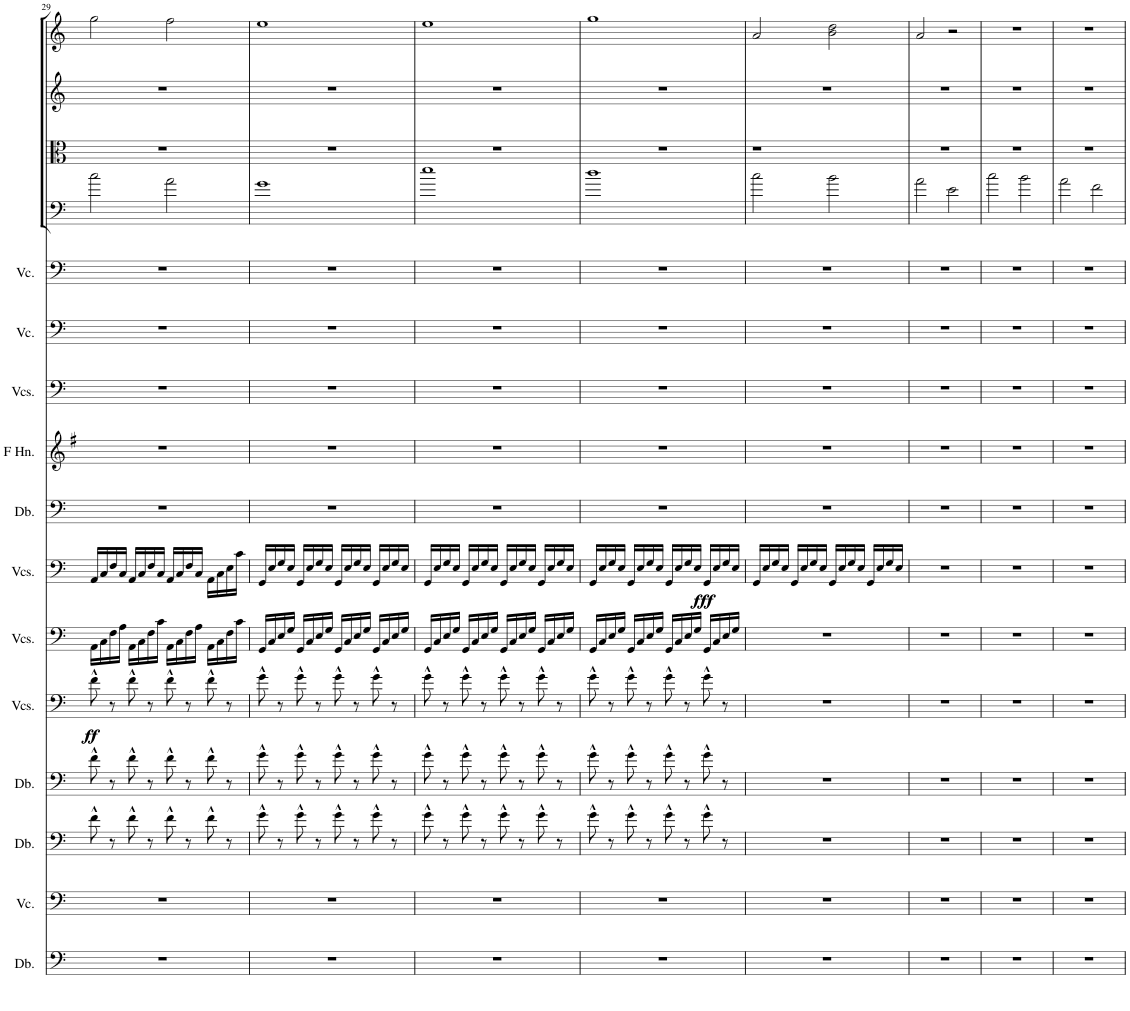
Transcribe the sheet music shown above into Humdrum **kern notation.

**kern	**kern	**kern	**kern	**kern	**dynam	**kern	**kern	**dynam	**kern	**kern	**kern	**kern	**kern	**kern	**kern	**kern	**kern
*part16	*part15	*part14	*part13	*part12	*part12	*part11	*part10	*part10	*part9	*part8	*part7	*part6	*part5	*part4	*part3	*part2	*part1
*staff16	*staff15	*staff14	*staff13	*staff12	*staff12	*staff11	*staff10	*staff10	*staff9	*staff8	*staff7	*staff6	*staff5	*staff4	*staff3	*staff2	*staff1
*I"Double Bass	*I"Violoncello	*I"Double Bass	*I"Double Bass	*I"Violoncellos	*	*I"Violoncellos	*I"Violoncellos	*	*I"Double Bass	*I"Horn in F	*I"Violoncellos	*I"Violoncello	*I"Violoncello	*I"Violoncello	*I"Viola	*I"Violin II	*I"Violin I
*I'Db.	*I'Vc.	*I'Db.	*I'Db.	*I'Vcs.	*	*I'Vcs.	*I'Vcs.	*	*I'Db.	*	*I'Vcs.	*I'Vc.	*I'Vc.	*I'Vc	*I'Vla	*I'Vln	*I'Vln
!!LO:PB:g=z
*clefF4	*clefF4	*clefF4	*clefF4	*clefF4	*	*clefF4	*clefF4	*	*clefF4	*clefG2	*clefF4	*clefF4	*clefF4	*clefF4	*clefC3	*clefG2	*clefG2
*Trd7c12	*	*Trd7c12	*Trd7c12	*	*	*	*	*	*Trd7c12	*Trd4c7	*	*	*	*	*	*	*
*k[]	*k[]	*k[]	*k[]	*k[]	*	*k[]	*k[]	*	*k[]	*k[f#]	*k[]	*k[]	*k[]	*k[]	*k[]	*k[]	*k[]
*M4/4	*M4/4	*M4/4	*M4/4	*M4/4	*	*M4/4	*M4/4	*	*M4/4	*M4/4	*M4/4	*M4/4	*M4/4	*M4/4	*M4/4	*M4/4	*M4/4
=29	=29	=29	=29	=29	=29	=29	=29	=29	=29	=29	=29	=29	=29	=29	=29	=29	=29
!	!	!	!	!	!LO:DY:b	!	!	!	!	!	!	!	!	!	!	!	!
!	!	!	!	!	!LO:DY:n=1:b	!	!	!	!	!	!	!	!	!	!	!	!
1r	1r	8f^^\	8f^^\	8f^^\	ff ff	16AA\LL	16AA/LL	.	1r	1r	1r	1r	1r	2cc\	1r	1r	2gg\
.	.	.	.	.	.	16C\	16C/	.	.	.	.	.	.	.	.	.	.
.	.	8r	8r	8r	.	16F\	16F/	.	.	.	.	.	.	.	.	.	.
.	.	.	.	.	.	16A\JJ	16C/JJ	.	.	.	.	.	.	.	.	.	.
.	.	8f^^\	8f^^\	8f^^\	.	16AA\LL	16AA/LL	.	.	.	.	.	.	.	.	.	.
.	.	.	.	.	.	16C\	16C/	.	.	.	.	.	.	.	.	.	.
.	.	8r	8r	8r	.	16F\	16F/	.	.	.	.	.	.	.	.	.	.
.	.	.	.	.	.	16c\JJ	16C/JJ	.	.	.	.	.	.	.	.	.	.
.	.	8f^^\	8f^^\	8f^^\	.	16AA\LL	16AA/LL	.	.	.	.	.	.	2a\	.	.	2ff\
.	.	.	.	.	.	16C\	16C/	.	.	.	.	.	.	.	.	.	.
.	.	8r	8r	8r	.	16F\	16F/	.	.	.	.	.	.	.	.	.	.
.	.	.	.	.	.	16A\JJ	16C/JJ	.	.	.	.	.	.	.	.	.	.
.	.	8f^^\	8f^^\	8f^^\	.	16AA\LL	16AA\LL	.	.	.	.	.	.	.	.	.	.
.	.	.	.	.	.	16C\	16C\	.	.	.	.	.	.	.	.	.	.
.	.	8r	8r	8r	.	16F\	16E\	.	.	.	.	.	.	.	.	.	.
.	.	.	.	.	.	16c\JJ	16c\JJ	.	.	.	.	.	.	.	.	.	.
=30	=30	=30	=30	=30	=30	=30	=30	=30	=30	=30	=30	=30	=30	=30	=30	=30	=30
1r	1r	8g^^\	8g^^\	8g^^\	.	16GG/LL	16GG/LL	.	1r	1r	1r	1r	1r	1g	1r	1r	1ee
.	.	.	.	.	.	16C/	16E/	.	.	.	.	.	.	.	.	.	.
.	.	8r	8r	8r	.	16E/	16G/	.	.	.	.	.	.	.	.	.	.
.	.	.	.	.	.	16G/JJ	16E/JJ	.	.	.	.	.	.	.	.	.	.
.	.	8g^^\	8g^^\	8g^^\	.	16GG/LL	16GG/LL	.	.	.	.	.	.	.	.	.	.
.	.	.	.	.	.	16C/	16E/	.	.	.	.	.	.	.	.	.	.
.	.	8r	8r	8r	.	16E/	16G/	.	.	.	.	.	.	.	.	.	.
.	.	.	.	.	.	16G/JJ	16E/JJ	.	.	.	.	.	.	.	.	.	.
.	.	8g^^\	8g^^\	8g^^\	.	16GG/LL	16GG/LL	.	.	.	.	.	.	.	.	.	.
.	.	.	.	.	.	16C/	16E/	.	.	.	.	.	.	.	.	.	.
.	.	8r	8r	8r	.	16E/	16G/	.	.	.	.	.	.	.	.	.	.
.	.	.	.	.	.	16G/JJ	16E/JJ	.	.	.	.	.	.	.	.	.	.
.	.	8g^^\	8g^^\	8g^^\	.	16GG/LL	16GG/LL	.	.	.	.	.	.	.	.	.	.
.	.	.	.	.	.	16C/	16E/	.	.	.	.	.	.	.	.	.	.
.	.	8r	8r	8r	.	16E/	16G/	.	.	.	.	.	.	.	.	.	.
.	.	.	.	.	.	16G/JJ	16E/JJ	.	.	.	.	.	.	.	.	.	.
=31	=31	=31	=31	=31	=31	=31	=31	=31	=31	=31	=31	=31	=31	=31	=31	=31	=31
1r	1r	8g^^\	8g^^\	8g^^\	.	16GG/LL	16GG/LL	.	1r	1r	1r	1r	1r	1ee	1r	1r	1ee
.	.	.	.	.	.	16C/	16E/	.	.	.	.	.	.	.	.	.	.
.	.	8r	8r	8r	.	16E/	16G/	.	.	.	.	.	.	.	.	.	.
.	.	.	.	.	.	16G/JJ	16E/JJ	.	.	.	.	.	.	.	.	.	.
.	.	8g^^\	8g^^\	8g^^\	.	16GG/LL	16GG/LL	.	.	.	.	.	.	.	.	.	.
.	.	.	.	.	.	16C/	16E/	.	.	.	.	.	.	.	.	.	.
.	.	8r	8r	8r	.	16E/	16G/	.	.	.	.	.	.	.	.	.	.
.	.	.	.	.	.	16G/JJ	16E/JJ	.	.	.	.	.	.	.	.	.	.
.	.	8g^^\	8g^^\	8g^^\	.	16GG/LL	16GG/LL	.	.	.	.	.	.	.	.	.	.
.	.	.	.	.	.	16C/	16E/	.	.	.	.	.	.	.	.	.	.
.	.	8r	8r	8r	.	16E/	16G/	.	.	.	.	.	.	.	.	.	.
.	.	.	.	.	.	16G/JJ	16E/JJ	.	.	.	.	.	.	.	.	.	.
.	.	8g^^\	8g^^\	8g^^\	.	16GG/LL	16GG/LL	.	.	.	.	.	.	.	.	.	.
.	.	.	.	.	.	16C/	16E/	.	.	.	.	.	.	.	.	.	.
.	.	8r	8r	8r	.	16E/	16G/	.	.	.	.	.	.	.	.	.	.
.	.	.	.	.	.	16G/JJ	16E/JJ	.	.	.	.	.	.	.	.	.	.
=32	=32	=32	=32	=32	=32	=32	=32	=32	=32	=32	=32	=32	=32	=32	=32	=32	=32
1r	1r	8g^^\	8g^^\	8g^^\	.	16GG/LL	16GG/LL	.	1r	1r	1r	1r	1r	1dd	1r	1r	1gg
.	.	.	.	.	.	16C/	16E/	.	.	.	.	.	.	.	.	.	.
.	.	8r	8r	8r	.	16E/	16G/	.	.	.	.	.	.	.	.	.	.
.	.	.	.	.	.	16G/JJ	16E/JJ	.	.	.	.	.	.	.	.	.	.
.	.	8g^^\	8g^^\	8g^^\	.	16GG/LL	16GG/LL	.	.	.	.	.	.	.	.	.	.
.	.	.	.	.	.	16C/	16E/	.	.	.	.	.	.	.	.	.	.
.	.	8r	8r	8r	.	16E/	16G/	.	.	.	.	.	.	.	.	.	.
.	.	.	.	.	.	16G/JJ	16E/JJ	.	.	.	.	.	.	.	.	.	.
.	.	8g^^\	8g^^\	8g^^\	.	16GG/LL	16GG/LL	.	.	.	.	.	.	.	.	.	.
.	.	.	.	.	.	16C/	16E/	.	.	.	.	.	.	.	.	.	.
.	.	8r	8r	8r	.	16E/	16G/	.	.	.	.	.	.	.	.	.	.
.	.	.	.	.	.	16G/JJ	16E/JJ	.	.	.	.	.	.	.	.	.	.
!	!	!	!	!	!	!	!	!LO:DY:b	!	!	!	!	!	!	!	!	!
!	!	!	!	!	!	!	!	!LO:DY:n=1:b	!	!	!	!	!	!	!	!	!
.	.	8g^^\	8g^^\	8g^^\	.	16GG/LL	16GG/LL	fff fff	.	.	.	.	.	.	.	.	.
.	.	.	.	.	.	16C/	16E/	.	.	.	.	.	.	.	.	.	.
.	.	8r	8r	8r	.	16E/	16G/	.	.	.	.	.	.	.	.	.	.
.	.	.	.	.	.	16G/JJ	16E/JJ	.	.	.	.	.	.	.	.	.	.
=33	=33	=33	=33	=33	=33	=33	=33	=33	=33	=33	=33	=33	=33	=33	=33	=33	=33
1r	1r	1r	1r	1r	.	1r	16GG/LL	.	1r	1r	1r	1r	1r	2cc\	1r	1r	2a/
.	.	.	.	.	.	.	16E/	.	.	.	.	.	.	.	.	.	.
.	.	.	.	.	.	.	16G/	.	.	.	.	.	.	.	.	.	.
.	.	.	.	.	.	.	16E/JJ	.	.	.	.	.	.	.	.	.	.
.	.	.	.	.	.	.	16GG/LL	.	.	.	.	.	.	.	.	.	.
.	.	.	.	.	.	.	16E/	.	.	.	.	.	.	.	.	.	.
.	.	.	.	.	.	.	16G/	.	.	.	.	.	.	.	.	.	.
.	.	.	.	.	.	.	16E/JJ	.	.	.	.	.	.	.	.	.	.
.	.	.	.	.	.	.	16GG/LL	.	.	.	.	.	.	2b\	.	.	2b\ 2dd\
.	.	.	.	.	.	.	16E/	.	.	.	.	.	.	.	.	.	.
.	.	.	.	.	.	.	16G/	.	.	.	.	.	.	.	.	.	.
.	.	.	.	.	.	.	16E/JJ	.	.	.	.	.	.	.	.	.	.
.	.	.	.	.	.	.	16GG/LL	.	.	.	.	.	.	.	.	.	.
.	.	.	.	.	.	.	16E/	.	.	.	.	.	.	.	.	.	.
.	.	.	.	.	.	.	16G/	.	.	.	.	.	.	.	.	.	.
.	.	.	.	.	.	.	16E/JJ	.	.	.	.	.	.	.	.	.	.
=34	=34	=34	=34	=34	=34	=34	=34	=34	=34	=34	=34	=34	=34	=34	=34	=34	=34
1r	1r	1r	1r	1r	.	1r	1r	.	1r	1r	1r	1r	1r	2a\	1r	1r	2a/
.	.	.	.	.	.	.	.	.	.	.	.	.	.	2e\	.	.	2r
=35	=35	=35	=35	=35	=35	=35	=35	=35	=35	=35	=35	=35	=35	=35	=35	=35	=35
1r	1r	1r	1r	1r	.	1r	1r	.	1r	1r	1r	1r	1r	2cc\	1r	1r	1r
.	.	.	.	.	.	.	.	.	.	.	.	.	.	2b\	.	.	.
=36	=36	=36	=36	=36	=36	=36	=36	=36	=36	=36	=36	=36	=36	=36	=36	=36	=36
1r	1r	1r	1r	1r	.	1r	1r	.	1r	1r	1r	1r	1r	2a\	1r	1r	1r
.	.	.	.	.	.	.	.	.	.	.	.	.	.	2f\	.	.	.
=	=	=	=	=	=	=	=	=	=	=	=	=	=	=	=	=	=
*-	*-	*-	*-	*-	*-	*-	*-	*-	*-	*-	*-	*-	*-	*-	*-	*-	*-
